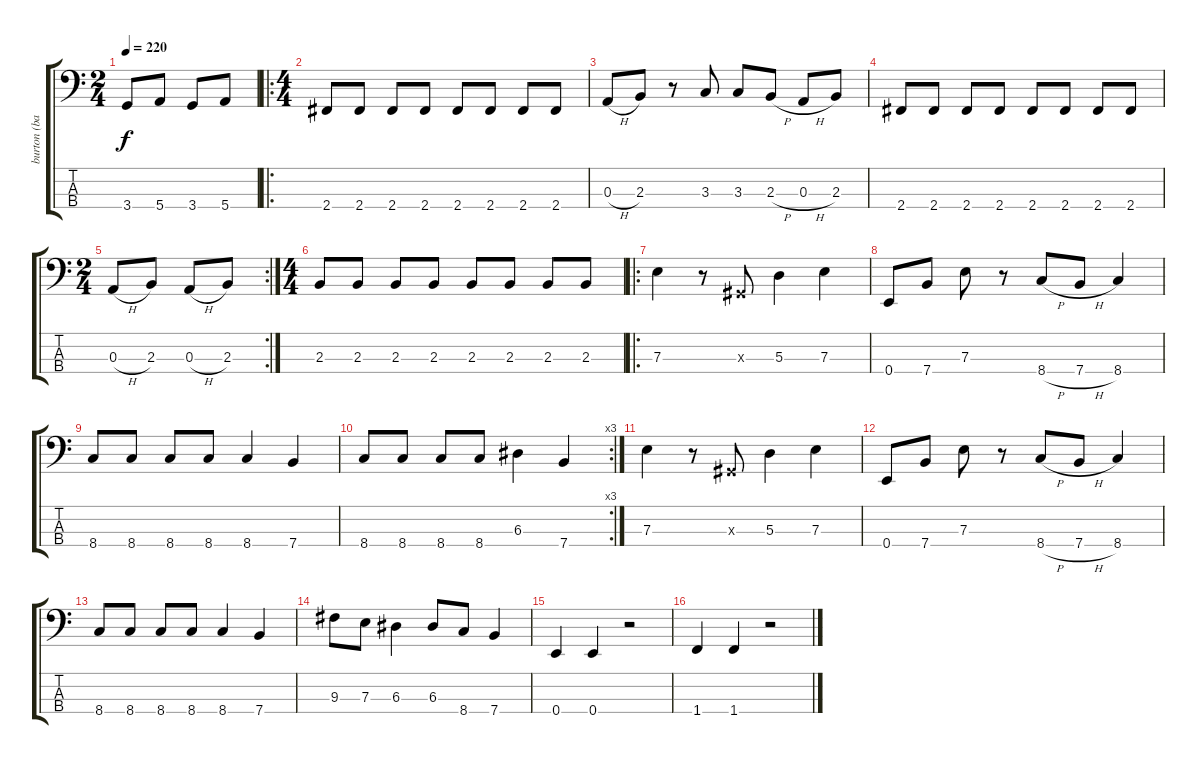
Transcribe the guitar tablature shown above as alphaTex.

\track ("burton (bass)" "burton (ba") {instrument electricbassfinger}
\staff {score tabs}
\tuning (G2 D2 A1 E1) {hide}
\ts (2 4)
\tempo 220
\clef f4
\ks c
3.4.8{dy f} 5.4.8 3.4.8 5.4.8 |
\ro
\ts (4 4)
2.4.8 2.4.8 2.4.8 2.4.8 2.4.8 2.4.8 2.4.8 2.4.8 |
0.3{h}.8 2.3.8 r.8 3.3.8 3.3.8 2.3{h}.8 0.3{h}.8 2.3.8 |
2.4.8 2.4.8 2.4.8 2.4.8 2.4.8 2.4.8 2.4.8 2.4.8 |
\rc 2
\ts (2 4)
0.3{h}.8 2.3.8 0.3{h}.8 2.3.8 |
\ts (4 4)
2.3.8 2.3.8 2.3.8 2.3.8 2.3.8 2.3.8 2.3.8 2.3.8 |
\ro
7.3.4 r.8 -1.3{x}.8 5.3.4 7.3.4 |
0.4.8 7.4.8 7.3.8 r.8 8.4{h}.8 7.4{h}.8 8.4.4 |
8.4.8 8.4.8 8.4.8 8.4.8 8.4.4 7.4.4 |
\rc 3
8.4.8 8.4.8 8.4.8 8.4.8 6.3.4 7.4.4 |
7.3.4 r.8 -1.3{x}.8 5.3.4 7.3.4 |
0.4.8 7.4.8 7.3.8 r.8 8.4{h}.8 7.4{h}.8 8.4.4 |
8.4.8 8.4.8 8.4.8 8.4.8 8.4.4 7.4.4 |
9.3.8 7.3.8 6.3.4 6.3.8 8.4.8 7.4.4 |
0.4.4 0.4.4 r.2 |
1.4.4 1.4.4 r.2
